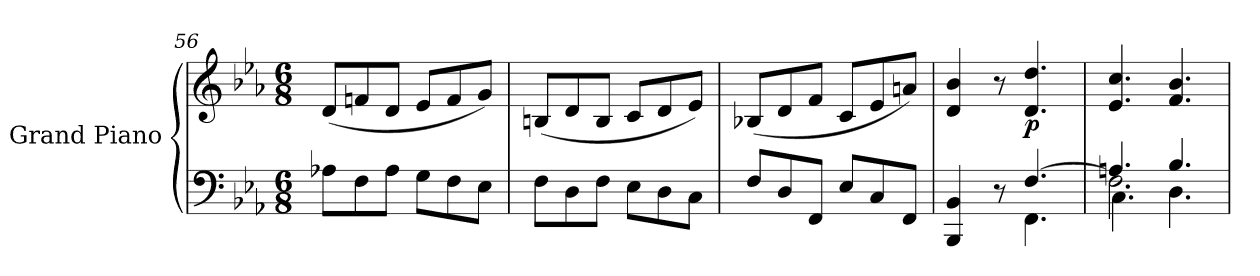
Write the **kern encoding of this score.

**kern	**kern	**dynam
*part1	*part1	*part1
*staff2	*staff1	*staff1/2
*I"Grand Piano	*	*
*I'Pno.	*	*
!!LO:PB:g=z
*clefF4	*clefG2	*
*k[b-e-a-]	*k[b-e-a-]	*
*M6/8	*M6/8	*
=56	=56	=56
8A-X\L	(8d/L	.
8F\	8fn/	.
8A-\J	8d/J	.
8G\L	8e-/L	.
8F\	8f/	.
8E-\J	8g/J)	.
=57	=57	=57
8F\L	(8Bn/L	.
8D\	8d/	.
8F\J	8B/J	.
8E-\L	8c/L	.
8D\	8d/	.
8C\J	8e-/J)	.
=58	=58	=58
8F/L	(8B-X/L	.
8D/	8d/	.
8FF/J	8f/J	.
8E-/L	8c/L	.
8C/	8e-/	.
8FF/J	8an/J)	.
=59	=59	=59
*^	*	*
4BBB-/ 4BB-/	4.ryy	4d/ 4b-/	.
8r	.	8r	.
!	!	!	!LO:DY:b
[<4.F/	4.FF\	4.d/ 4.dd/	p
=60	=60	=60	=60
*	*^	*	*
4.An/	2.F\]	4.C\	4.e-/ 4.cc/	.
4.B-/	.	4.D\	4.f/ 4.b-/	.
*v	*v	*v	*	*
=	=	=
*-	*-	*-
